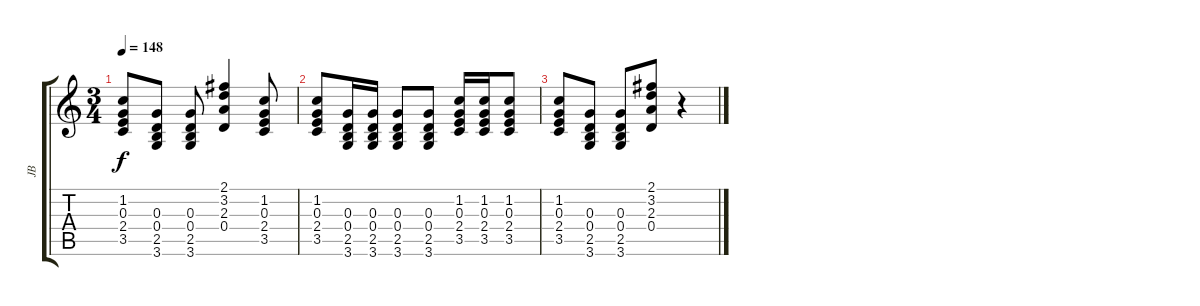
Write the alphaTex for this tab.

\track ("JB " "JB ") {instrument acousticguitarsteel}
\staff {score tabs}
\tuning (E4 B3 G3 D3 A2 E2) {hide}
\ts (3 4)
\tempo 148
\clef g2
\ks c
(1.2 0.3 2.4 3.5).8{dy f} (0.3 0.4 2.5 3.6).8 (0.3 0.4 2.5 3.6).8 (2.1 3.2 2.3 0.4).4 (1.2 0.3 2.4 3.5).8 |
(1.2 0.3 2.4 3.5).8 (0.3 0.4 2.5 3.6).16 (0.3 0.4 2.5 3.6).16 (0.3 0.4 2.5 3.6).8 (0.3 0.4 2.5 3.6).8 (1.2 0.3 2.4 3.5).16 (1.2 0.3 2.4 3.5).16 (1.2 0.3 2.4 3.5).8 |
(1.2 0.3 2.4 3.5).8 (0.3 0.4 2.5 3.6).8 (0.3 0.4 2.5 3.6).8 (2.1 3.2 2.3 0.4).8 r.4
